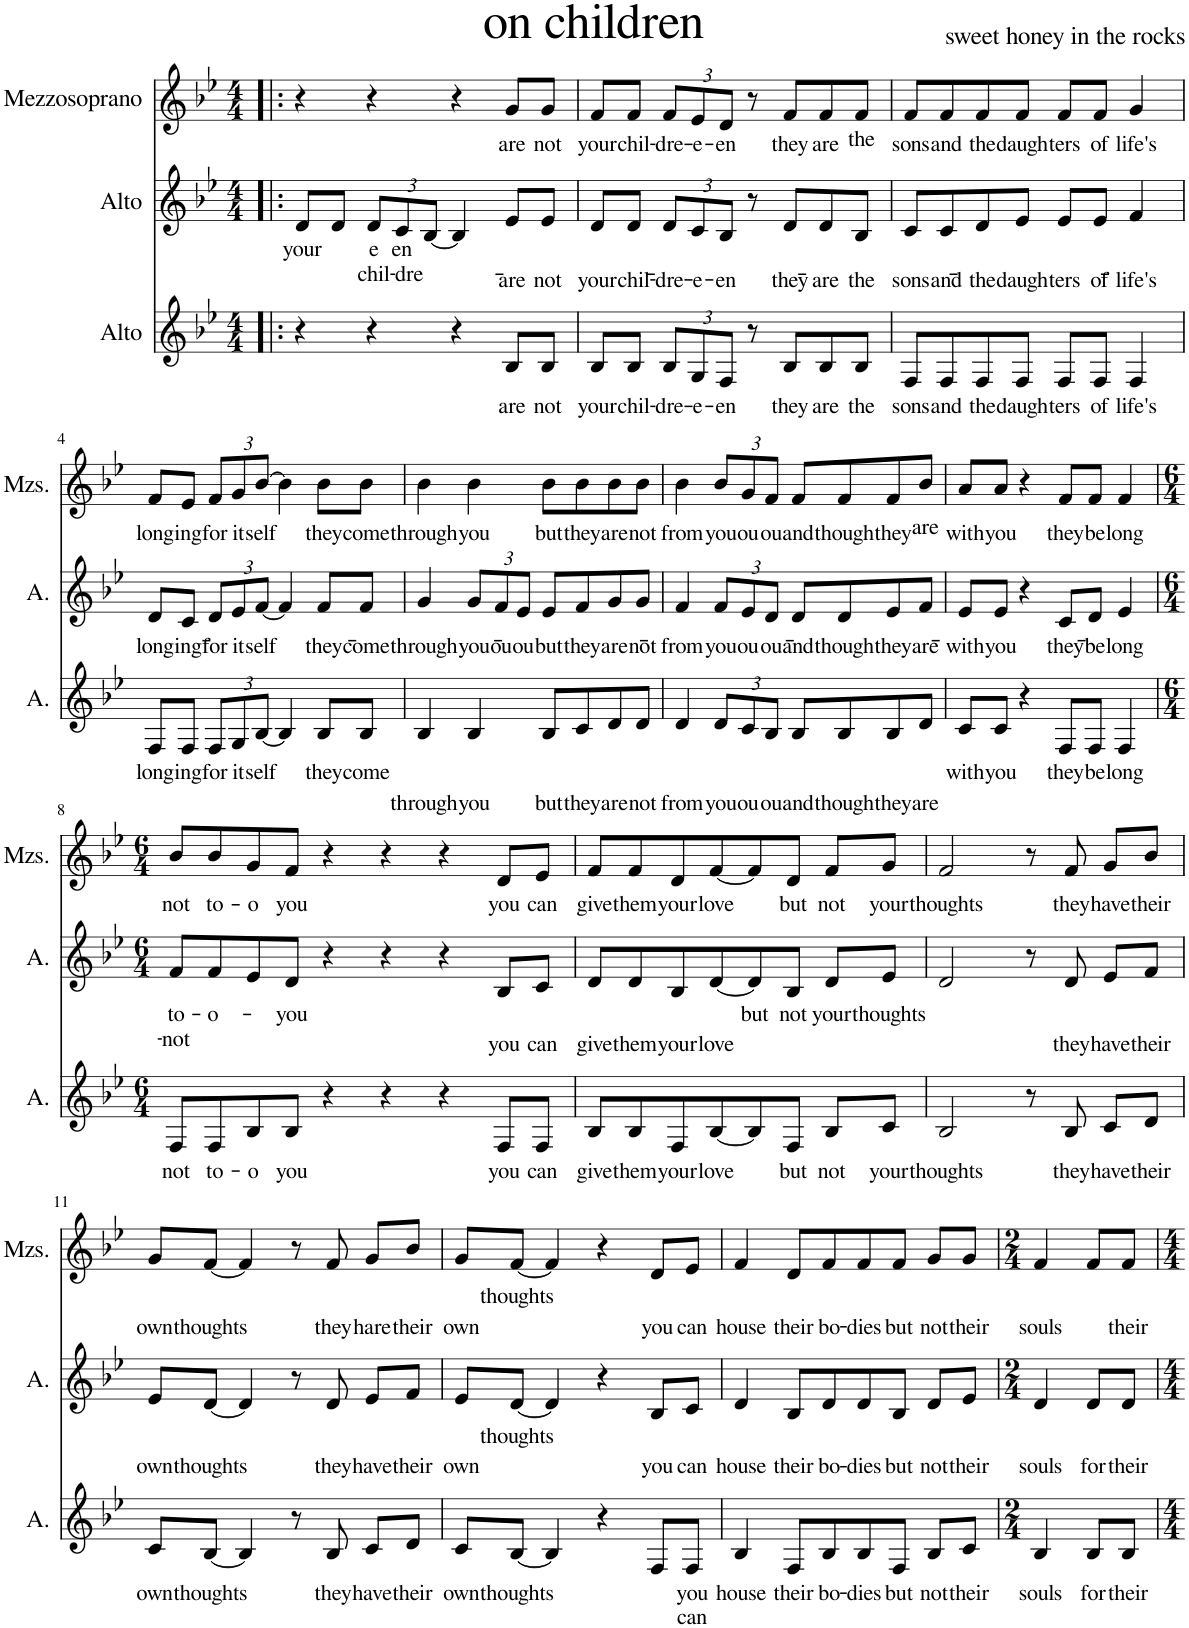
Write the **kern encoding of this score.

**kern	**text	**text	**kern	**text	**text	**kern	**text	**text
*part3	*part3	*part3	*part2	*part2	*part2	*part1	*part1	*part1
*staff3	*staff3	*staff3	*staff2	*staff2	*staff2	*staff1	*staff1	*staff1
*I"Alto	*	*	*I"Alto	*	*	*I"Mezzosoprano	*	*
*I'A.	*	*	*I'A.	*	*	*I'Mzs.	*	*
*clefG2	*	*	*clefG2	*	*	*clefG2	*	*
*k[b-e-]	*	*	*k[b-e-]	*	*	*k[b-e-]	*	*
*M4/4	*	*	*M4/4	*	*	*M4/4	*	*
=1!|:	=1!|:	=1!|:	=1!|:	=1!|:	=1!|:	=1!|:	=1!|:	=1!|:
!	!	!	!	!LO:LY:b	!	!	!	!
4r	.	.	8d/L	your	.	4r	.	.
.	.	.	8d/J	.	.	.	.	.
*	*	*	*Xbrackettup	*	*	*	*	*
!	!	!	!	!LO:LY:b	!LO:LY:b	!	!	!
4r	.	.	12d/L	-e	chil-	4r	.	.
!	!	!	!	!LO:LY:b	!LO:LY:b	!	!	!
.	.	.	12c/	en	-dre-	.	.	.
.	.	.	[12B-/J	.	.	.	.	.
4r	.	.	4B-/]	.	.	4r	.	.
!	!LO:LY:b	!	!	!LO:LY:b	!	!	!LO:LY:b	!
8B-/L	are	.	8e-/L	are	.	8g/L	are	.
!	!LO:LY:b	!	!	!LO:LY:b	!	!	!LO:LY:b	!
8B-/J	not	.	8e-/J	not	.	8g/J	not	.
=2	=2	=2	=2	=2	=2	=2	=2	=2
!	!LO:LY:b	!	!	!LO:LY:b	!	!	!LO:LY:b	!
8B-/L	your	.	8d/L	your	.	8f/L	your	.
!	!LO:LY:b	!	!	!LO:LY:b	!	!	!LO:LY:b	!
8B-/J	chil-	.	8d/J	chil-	.	8f/J	chil-	.
*Xbrackettup	*	*	*	*	*	*	*	*
!	!LO:LY:b	!	!	!LO:LY:b	!	!	!	!
*	*	*	*	*	*	*Xbrackettup	*	*
!	!	!	!	!	!	!	!LO:LY:b	!
12B-/L	-dre-	.	12d/L	-dre-	.	12f/L	-dre-	.
!	!LO:LY:b	!	!	!LO:LY:b	!	!	!LO:LY:b	!
12G/	-e-	.	12c/	-e-	.	12e-/	-e-	.
!	!LO:LY:b	!	!	!LO:LY:b	!	!	!LO:LY:b	!
12F/J	-en	.	12B-/J	-en	.	12d/J	-en	.
8r	.	.	8r	.	.	8r	.	.
!	!LO:LY:b	!	!	!LO:LY:b	!	!	!LO:LY:b	!
8B-/L	they	.	8d/L	they	.	8f/L	they	.
!	!LO:LY:b	!	!	!LO:LY:b	!	!	!LO:LY:b	!
8B-/	are	.	8d/	are	.	8f/	are	.
!	!LO:LY:b	!	!	!LO:LY:b	!	!	!	!LO:LY:b
8B-/J	the	.	8B-/J	the	.	8f/J	.	the
=3	=3	=3	=3	=3	=3	=3	=3	=3
!	!LO:LY:b	!	!	!LO:LY:b	!	!	!LO:LY:b	!
8F/L	sons	.	8c/L	sons	.	8f/L	sons	.
!	!LO:LY:b	!	!	!LO:LY:b	!	!	!LO:LY:b	!
8F/	and	.	8c/	and	.	8f/	and	.
!	!LO:LY:b	!	!	!LO:LY:b	!	!	!LO:LY:b	!
8F/	the	.	8d/	the	.	8f/	the	.
!	!LO:LY:b	!	!	!LO:LY:b	!	!	!LO:LY:b	!
8F/J	daugh-	.	8e-/J	daugh-	.	8f/J	daugh-	.
!	!LO:LY:b	!	!	!LO:LY:b	!	!	!LO:LY:b	!
8F/L	-ters	.	8e-/L	-ters	.	8f/L	-ters	.
!	!LO:LY:b	!	!	!LO:LY:b	!	!	!LO:LY:b	!
8F/J	of	.	8e-/J	of	.	8f/J	of	.
!	!LO:LY:b	!	!	!LO:LY:b	!	!	!LO:LY:b	!
4F/	life's	.	4f/	life's	.	4g/	life's	.
!!LO:LB:g=z
=4	=4	=4	=4	=4	=4	=4	=4	=4
!	!LO:LY:b	!	!	!LO:LY:b	!	!	!LO:LY:b	!
8F/L	long-	.	8d/L	long-	.	8f/L	long-	.
!	!LO:LY:b	!	!	!LO:LY:b	!	!	!LO:LY:b	!
8F/J	-ing	.	8c/J	-ing	.	8e-/J	-ing	.
!	!LO:LY:b	!	!	!LO:LY:b	!	!	!LO:LY:b	!
12F/L	for	.	12d/L	for	.	12f/L	for	.
!	!LO:LY:b	!	!	!LO:LY:b	!	!	!LO:LY:b	!
12G/	it-	.	12e-/	it-	.	12g/	it-	.
!	!LO:LY:b	!	!	!LO:LY:b	!	!	!LO:LY:b	!
[12B-/J	-self	.	[12f/J	-self	.	[12b-/J	-self	.
4B-/]	.	.	4f/]	.	.	4b-\]	.	.
!	!LO:LY:b	!	!	!LO:LY:b	!	!	!LO:LY:b	!
8B-/L	they	.	8f/L	they	.	8b-\L	they	.
!	!LO:LY:b	!	!	!LO:LY:b	!	!	!LO:LY:b	!
8B-/J	come	.	8f/J	come	.	8b-\J	come	.
=5	=5	=5	=5	=5	=5	=5	=5	=5
!	!LO:LY:b	!	!	!LO:LY:b	!	!	!LO:LY:b	!
4B-/	through	.	4g/	through	.	4b-\	through	.
!	!LO:LY:b	!	!	!LO:LY:b	!	!	!LO:LY:b	!
4B-/	you	.	12g/L	you-	.	4b-\	you	.
!	!	!	!	!LO:LY:b	!	!	!	!
.	.	.	12f/	-ou-	.	.	.	.
!	!	!	!	!LO:LY:b	!	!	!	!
.	.	.	12e-/J	-ou	.	.	.	.
!	!LO:LY:b	!	!	!LO:LY:b	!	!	!LO:LY:b	!
8B-/L	but	.	8e-/L	but	.	8b-\L	but	.
!	!LO:LY:b	!	!	!LO:LY:b	!	!	!LO:LY:b	!
8c/	they	.	8f/	they	.	8b-\	they	.
!	!LO:LY:b	!	!	!LO:LY:b	!	!	!LO:LY:b	!
8d/	are	.	8g/	are	.	8b-\	are	.
!	!LO:LY:b	!	!	!LO:LY:b	!	!	!LO:LY:b	!
8d/J	not	.	8g/J	not	.	8b-\J	not	.
=6	=6	=6	=6	=6	=6	=6	=6	=6
!	!LO:LY:b	!	!	!LO:LY:b	!	!	!LO:LY:b	!
4d/	from	.	4f/	from	.	4b-\	from	.
!	!LO:LY:b	!	!	!LO:LY:b	!	!	!LO:LY:b	!
12d/L	you-	.	12f/L	you-	.	12b-/L	you-	.
!	!LO:LY:b	!	!	!LO:LY:b	!	!	!LO:LY:b	!
12c/	-ou-	.	12e-/	-ou-	.	12g/	-ou-	.
!	!LO:LY:b	!	!	!LO:LY:b	!	!	!LO:LY:b	!
12B-/J	-ou	.	12d/J	-ou	.	12f/J	-ou	.
!	!LO:LY:b	!	!	!LO:LY:b	!	!	!LO:LY:b	!
8B-/L	and	.	8d/L	and	.	8f/L	and	.
!	!LO:LY:b	!	!	!LO:LY:b	!	!	!LO:LY:b	!
8B-/	though	.	8d/	though	.	8f/	though	.
!	!LO:LY:b	!	!	!LO:LY:b	!	!	!LO:LY:b	!
8B-/	they	.	8e-/	they	.	8f/	they	.
!	!LO:LY:b	!	!	!LO:LY:b	!	!	!	!LO:LY:b
8d/J	are	.	8f/J	are	.	8b-/J	.	are
=7	=7	=7	=7	=7	=7	=7	=7	=7
!	!LO:LY:b	!	!	!LO:LY:b	!	!	!LO:LY:b	!
8c/L	with	.	8e-/L	with	.	8a/L	with	.
!	!LO:LY:b	!	!	!LO:LY:b	!	!	!LO:LY:b	!
8c/J	you	.	8e-/J	you	.	8a/J	you	.
4r	.	.	4r	.	.	4r	.	.
!	!LO:LY:b	!	!	!LO:LY:b	!	!	!LO:LY:b	!
8F/L	they	.	8c/L	they	.	8f/L	they	.
!	!LO:LY:b	!	!	!LO:LY:b	!	!	!LO:LY:b	!
8F/J	be-	.	8d/J	be-	.	8f/J	be-	.
!	!LO:LY:b	!	!	!LO:LY:b	!	!	!LO:LY:b	!
4F/	-long	.	4e-/	-long	.	4f/	-long	.
!!LO:LB:g=z
=8	=8	=8	=8	=8	=8	=8	=8	=8
*M6/4	*	*	*M6/4	*	*	*M6/4	*	*
!	!LO:LY:b	!	!	!LO:LY:b	!LO:LY:b	!	!LO:LY:b	!
8F/L	not	.	8f/L	to-	not	8b-/L	not	.
!	!LO:LY:b	!	!	!LO:LY:b	!	!	!LO:LY:b	!
8F/	to-	.	8f/	-o-	.	8b-/	to-	.
!	!LO:LY:b	!	!	!	!	!	!LO:LY:b	!
8B-/	-o	.	8e-/	.	.	8g/	-o	.
!	!LO:LY:b	!	!	!LO:LY:b	!	!	!LO:LY:b	!
8B-/J	you	.	8d/J	you	.	8f/J	you	.
4r	.	.	4r	.	.	4r	.	.
4r	.	.	4r	.	.	4r	.	.
4r	.	.	4r	.	.	4r	.	.
!	!LO:LY:b	!	!	!LO:LY:b	!	!	!LO:LY:b	!
8F/L	you	.	8B-/L	you	.	8d/L	you	.
!	!LO:LY:b	!	!	!LO:LY:b	!	!	!LO:LY:b	!
8F/J	can	.	8c/J	can	.	8e-/J	can	.
=9	=9	=9	=9	=9	=9	=9	=9	=9
!	!LO:LY:b	!	!	!LO:LY:b	!	!	!LO:LY:b	!
8B-/L	give	.	8d/L	give	.	8f/L	give	.
!	!LO:LY:b	!	!	!LO:LY:b	!	!	!LO:LY:b	!
8B-/	them	.	8d/	them	.	8f/	them	.
!	!LO:LY:b	!	!	!LO:LY:b	!	!	!LO:LY:b	!
8F/	your	.	8B-/	your	.	8d/	your	.
!	!LO:LY:b	!	!	!LO:LY:b	!	!	!LO:LY:b	!
[8B-/	love	.	[8d/	love	.	[8f/	love	.
!	!	!	!	!LO:LY:b	!	!	!	!
8B-/]	.	.	8d/]	but	.	8f/]	.	.
!	!LO:LY:b	!	!	!LO:LY:b	!	!	!LO:LY:b	!
8F/J	but	.	8B-/J	not	.	8d/J	but	.
!	!LO:LY:b	!	!	!LO:LY:b	!	!	!LO:LY:b	!
8B-/L	not	.	8d/L	your	.	8f/L	not	.
!	!LO:LY:b	!	!	!LO:LY:b	!	!	!LO:LY:b	!
8c/J	your	.	8e-/J	thoughts	.	8g/J	your	.
=10	=10	=10	=10	=10	=10	=10	=10	=10
!	!LO:LY:b	!	!	!	!	!	!LO:LY:b	!
2B-/	thoughts	.	2d/	.	.	2f/	thoughts	.
8r	.	.	8r	.	.	8r	.	.
!	!LO:LY:b	!	!	!LO:LY:b	!	!	!LO:LY:b	!
8B-/	they	.	8d/	they	.	8f/	they	.
!	!LO:LY:b	!	!	!LO:LY:b	!	!	!LO:LY:b	!
8c/L	have	.	8e-/L	have	.	8g/L	have	.
!	!LO:LY:b	!	!	!LO:LY:b	!	!	!LO:LY:b	!
8d/J	their	.	8f/J	their	.	8b-/J	their	.
!!LO:LB:g=z
=11	=11	=11	=11	=11	=11	=11	=11	=11
!	!LO:LY:b	!	!	!LO:LY:b	!	!	!LO:LY:b	!
8c/L	own	.	8e-/L	own	.	8g/L	own	.
!	!LO:LY:b	!	!	!LO:LY:b	!	!	!LO:LY:b	!
[8B-/J	thoughts	.	[8d/J	thoughts	.	[8f/J	thoughts	.
4B-/]	.	.	4d/]	.	.	4f/]	.	.
8r	.	.	8r	.	.	8r	.	.
!	!LO:LY:b	!	!	!LO:LY:b	!	!	!LO:LY:b	!
8B-/	they	.	8d/	they	.	8f/	they	.
!	!LO:LY:b	!	!	!LO:LY:b	!	!	!LO:LY:b	!
8c/L	have	.	8e-/L	have	.	8g/L	hare	.
!	!LO:LY:b	!	!	!LO:LY:b	!	!	!LO:LY:b	!
8d/J	their	.	8f/J	their	.	8b-/J	their	.
=12	=12	=12	=12	=12	=12	=12	=12	=12
!	!LO:LY:b	!	!	!LO:LY:b	!	!	!LO:LY:b	!
8c/L	own	.	8e-/L	own	.	8g/L	own	.
!	!LO:LY:b	!	!	!LO:LY:b	!	!	!LO:LY:b	!
[8B-/J	thoughts	.	[8d/J	thoughts	.	[8f/J	thoughts	.
4B-/]	.	.	4d/]	.	.	4f/]	.	.
4r	.	.	4r	.	.	4r	.	.
!	!	!	!	!LO:LY:b	!	!	!LO:LY:b	!
8F/L	.	.	8B-/L	you	.	8d/L	you	.
!	!LO:LY:b	!LO:LY:b	!	!LO:LY:b	!	!	!LO:LY:b	!
8F/J	you	can	8c/J	can	.	8e-/J	can	.
=13	=13	=13	=13	=13	=13	=13	=13	=13
!	!LO:LY:b	!	!	!LO:LY:b	!	!	!LO:LY:b	!
4B-/	house	.	4d/	house	.	4f/	house	.
!	!LO:LY:b	!	!	!LO:LY:b	!	!	!LO:LY:b	!
8F/L	their	.	8B-/L	their	.	8d/L	their	.
!	!LO:LY:b	!	!	!LO:LY:b	!	!	!LO:LY:b	!
8B-/	bo-	.	8d/	bo-	.	8f/	bo-	.
!	!LO:LY:b	!	!	!LO:LY:b	!	!	!LO:LY:b	!
8B-/	-dies	.	8d/	-dies	.	8f/	-dies	.
!	!LO:LY:b	!	!	!LO:LY:b	!	!	!LO:LY:b	!
8F/J	but	.	8B-/J	but	.	8f/J	but	.
!	!LO:LY:b	!	!	!LO:LY:b	!	!	!LO:LY:b	!
8B-/L	not	.	8d/L	not	.	8g/L	not	.
!	!LO:LY:b	!	!	!LO:LY:b	!	!	!LO:LY:b	!
8c/J	their	.	8e-/J	their	.	8g/J	their	.
=14	=14	=14	=14	=14	=14	=14	=14	=14
*M2/4	*	*	*M2/4	*	*	*M2/4	*	*
!	!LO:LY:b	!	!	!LO:LY:b	!	!	!LO:LY:b	!
4B-/	souls	.	4d/	souls	.	4f/	souls	.
!	!LO:LY:b	!	!	!LO:LY:b	!	!	!	!
8B-/L	for	.	8d/L	for	.	8f/L	.	.
!	!LO:LY:b	!	!	!LO:LY:b	!	!	!LO:LY:b	!
8B-/J	their	.	8d/J	their	.	8f/J	their	.
=	=	=	=	=	=	=	=	=
*-	*-	*-	*-	*-	*-	*-	*-	*-
